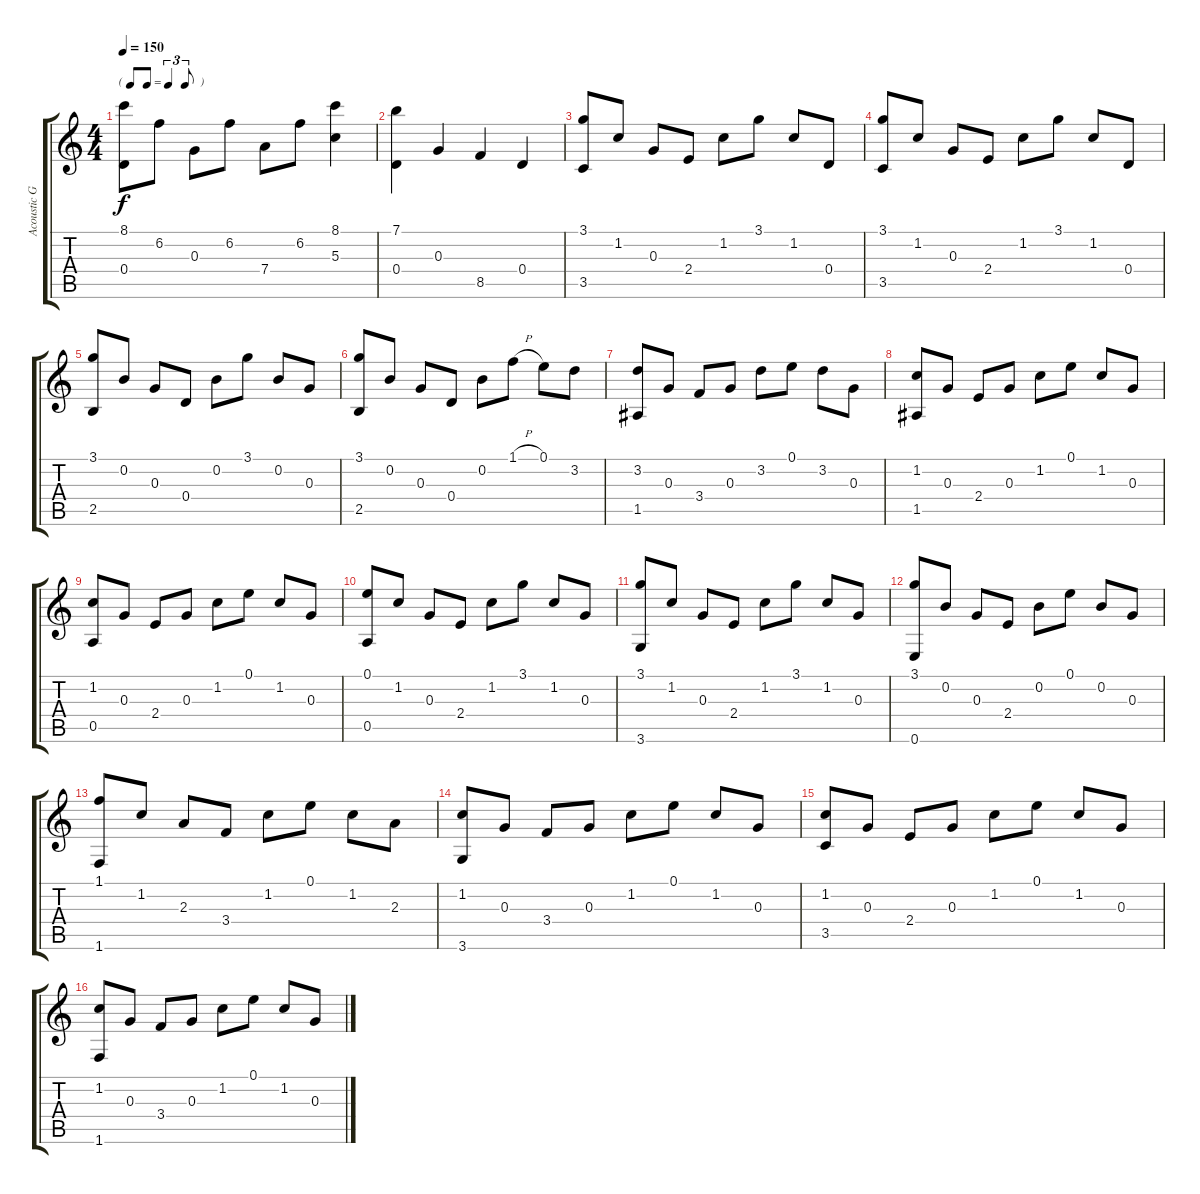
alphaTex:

\track ("Acoustic Guitar" "Acoustic G") {instrument acousticguitarnylon}
\staff {score tabs}
\tuning (E4 B3 G3 D3 A2 E2) {hide}
\ts (4 4)
\tf triplet8th
\tempo 150
\clef g2
\ks c
(8.1 0.4).8{dy f} 6.2.8 0.3.8 6.2.8 7.4.8 6.2.8 (8.1 5.3).4 |
(7.1 0.4).4 0.3.4 8.5.4 0.4.4 |
(3.1 3.5).8 1.2.8 0.3.8 2.4.8 1.2.8 3.1.8 1.2.8 0.4.8 |
(3.1 3.5).8 1.2.8 0.3.8 2.4.8 1.2.8 3.1.8 1.2.8 0.4.8 |
(3.1 2.5).8 0.2.8 0.3.8 0.4.8 0.2.8 3.1.8 0.2.8 0.3.8 |
(3.1 2.5).8 0.2.8 0.3.8 0.4.8 0.2.8 1.1{h}.8 0.1.8 3.2.8 |
(3.2 1.5).8 0.3.8 3.4.8 0.3.8 3.2.8 0.1.8 3.2.8 0.3.8 |
(1.2 1.5).8 0.3.8 2.4.8 0.3.8 1.2.8 0.1.8 1.2.8 0.3.8 |
(1.2 0.5).8 0.3.8 2.4.8 0.3.8 1.2.8 0.1.8 1.2.8 0.3.8 |
(0.1 0.5).8 1.2.8 0.3.8 2.4.8 1.2.8 3.1.8 1.2.8 0.3.8 |
(3.1 3.6).8 1.2.8 0.3.8 2.4.8 1.2.8 3.1.8 1.2.8 0.3.8 |
(3.1 0.6).8 0.2.8 0.3.8 2.4.8 0.2.8 0.1.8 0.2.8 0.3.8 |
(1.1 1.6).8 1.2.8 2.3.8 3.4.8 1.2.8 0.1.8 1.2.8 2.3.8 |
(1.2 3.6).8 0.3.8 3.4.8 0.3.8 1.2.8 0.1.8 1.2.8 0.3.8 |
(1.2 3.5).8 0.3.8 2.4.8 0.3.8 1.2.8 0.1.8 1.2.8 0.3.8 |
(1.2 1.6).8 0.3.8 3.4.8 0.3.8 1.2.8 0.1.8 1.2.8 0.3.8
